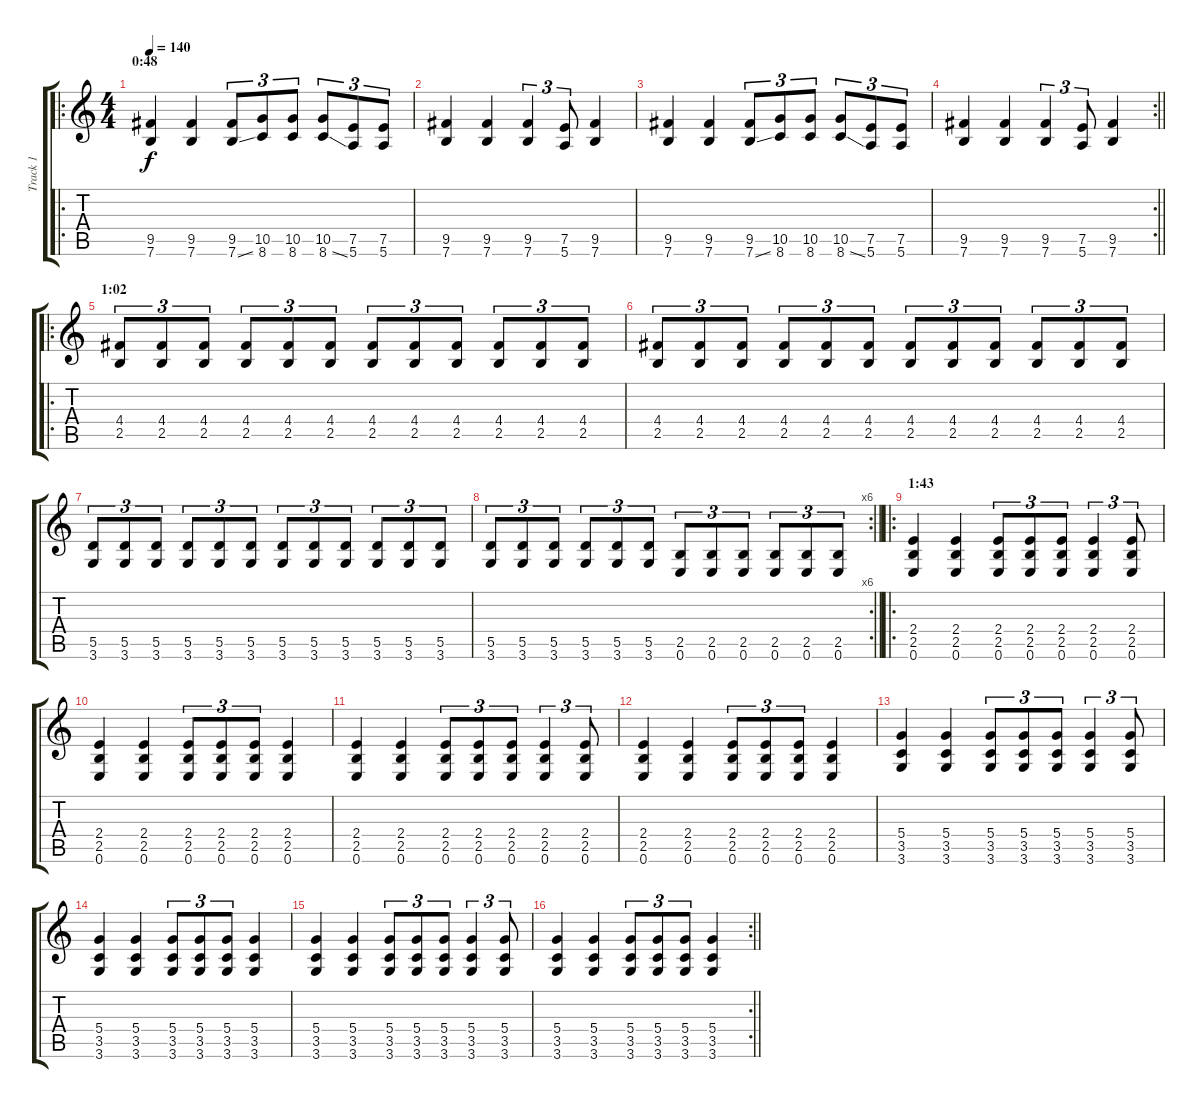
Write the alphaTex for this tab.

\track ("Track 1" "Track 1") {instrument distortionguitar}
\staff {score tabs}
\tuning (E4 B3 G3 D3 A2 E2) {hide}
\ro
\ts (4 4)
\section ("" "0:48")
\tempo 140
\clef g2
\ks c
(9.5 7.6).4{dy f} (9.5 7.6).4 (9.5 7.6{ss}).8{tu (3 2)} (10.5 8.6).8{tu (3 2)} (10.5 8.6).8{tu (3 2)} (10.5 8.6{ss}).8{tu (3 2)} (7.5 5.6).8{tu (3 2)} (7.5 5.6).8{tu (3 2)} |
(9.5 7.6).4 (9.5 7.6).4 (9.5 7.6).4{tu (3 2)} (7.5 5.6).8{tu (3 2)} (9.5 7.6).4 |
(9.5 7.6).4 (9.5 7.6).4 (9.5 7.6{ss}).8{tu (3 2)} (10.5 8.6).8{tu (3 2)} (10.5 8.6).8{tu (3 2)} (10.5 8.6{ss}).8{tu (3 2)} (7.5 5.6).8{tu (3 2)} (7.5 5.6).8{tu (3 2)} |
\rc 2
\barLineRight lightlight
(9.5 7.6).4 (9.5 7.6).4 (9.5 7.6).4{tu (3 2)} (7.5 5.6).8{tu (3 2)} (9.5 7.6).4 |
\ro
\section ("" "1:02")
(4.4 2.5).8{tu (3 2)} (4.4 2.5).8{tu (3 2)} (4.4 2.5).8{tu (3 2)} (4.4 2.5).8{tu (3 2)} (4.4 2.5).8{tu (3 2)} (4.4 2.5).8{tu (3 2)} (4.4 2.5).8{tu (3 2)} (4.4 2.5).8{tu (3 2)} (4.4 2.5).8{tu (3 2)} (4.4 2.5).8{tu (3 2)} (4.4 2.5).8{tu (3 2)} (4.4 2.5).8{tu (3 2)} |
(4.4 2.5).8{tu (3 2)} (4.4 2.5).8{tu (3 2)} (4.4 2.5).8{tu (3 2)} (4.4 2.5).8{tu (3 2)} (4.4 2.5).8{tu (3 2)} (4.4 2.5).8{tu (3 2)} (4.4 2.5).8{tu (3 2)} (4.4 2.5).8{tu (3 2)} (4.4 2.5).8{tu (3 2)} (4.4 2.5).8{tu (3 2)} (4.4 2.5).8{tu (3 2)} (4.4 2.5).8{tu (3 2)} |
(5.5 3.6).8{tu (3 2)} (5.5 3.6).8{tu (3 2)} (5.5 3.6).8{tu (3 2)} (5.5 3.6).8{tu (3 2)} (5.5 3.6).8{tu (3 2)} (5.5 3.6).8{tu (3 2)} (5.5 3.6).8{tu (3 2)} (5.5 3.6).8{tu (3 2)} (5.5 3.6).8{tu (3 2)} (5.5 3.6).8{tu (3 2)} (5.5 3.6).8{tu (3 2)} (5.5 3.6).8{tu (3 2)} |
\rc 6
\barLineRight lightlight
(5.5 3.6).8{tu (3 2)} (5.5 3.6).8{tu (3 2)} (5.5 3.6).8{tu (3 2)} (5.5 3.6).8{tu (3 2)} (5.5 3.6).8{tu (3 2)} (5.5 3.6).8{tu (3 2)} (2.5 0.6).8{tu (3 2)} (2.5 0.6).8{tu (3 2)} (2.5 0.6).8{tu (3 2)} (2.5 0.6).8{tu (3 2)} (2.5 0.6).8{tu (3 2)} (2.5 0.6).8{tu (3 2)} |
\ro
\section ("" "1:43")
(2.4 2.5 0.6).4 (2.4 2.5 0.6).4 (2.4 2.5 0.6).8{tu (3 2)} (2.4 2.5 0.6).8{tu (3 2)} (2.4 2.5 0.6).8{tu (3 2)} (2.4 2.5 0.6).4{tu (3 2)} (2.4 2.5 0.6).8{tu (3 2)} |
(2.4 2.5 0.6).4 (2.4 2.5 0.6).4 (2.4 2.5 0.6).8{tu (3 2)} (2.4 2.5 0.6).8{tu (3 2)} (2.4 2.5 0.6).8{tu (3 2)} (2.4 2.5 0.6).4 |
(2.4 2.5 0.6).4 (2.4 2.5 0.6).4 (2.4 2.5 0.6).8{tu (3 2)} (2.4 2.5 0.6).8{tu (3 2)} (2.4 2.5 0.6).8{tu (3 2)} (2.4 2.5 0.6).4{tu (3 2)} (2.4 2.5 0.6).8{tu (3 2)} |
(2.4 2.5 0.6).4 (2.4 2.5 0.6).4 (2.4 2.5 0.6).8{tu (3 2)} (2.4 2.5 0.6).8{tu (3 2)} (2.4 2.5 0.6).8{tu (3 2)} (2.4 2.5 0.6).4 |
(5.4 3.5 3.6).4 (5.4 3.5 3.6).4 (5.4 3.5 3.6).8{tu (3 2)} (5.4 3.5 3.6).8{tu (3 2)} (5.4 3.5 3.6).8{tu (3 2)} (5.4 3.5 3.6).4{tu (3 2)} (5.4 3.5 3.6).8{tu (3 2)} |
(5.4 3.5 3.6).4 (5.4 3.5 3.6).4 (5.4 3.5 3.6).8{tu (3 2)} (5.4 3.5 3.6).8{tu (3 2)} (5.4 3.5 3.6).8{tu (3 2)} (5.4 3.5 3.6).4 |
(5.4 3.5 3.6).4 (5.4 3.5 3.6).4 (5.4 3.5 3.6).8{tu (3 2)} (5.4 3.5 3.6).8{tu (3 2)} (5.4 3.5 3.6).8{tu (3 2)} (5.4 3.5 3.6).4{tu (3 2)} (5.4 3.5 3.6).8{tu (3 2)} |
\rc 2
\barLineRight lightlight
(5.4 3.5 3.6).4 (5.4 3.5 3.6).4 (5.4 3.5 3.6).8{tu (3 2)} (5.4 3.5 3.6).8{tu (3 2)} (5.4 3.5 3.6).8{tu (3 2)} (5.4 3.5 3.6).4
